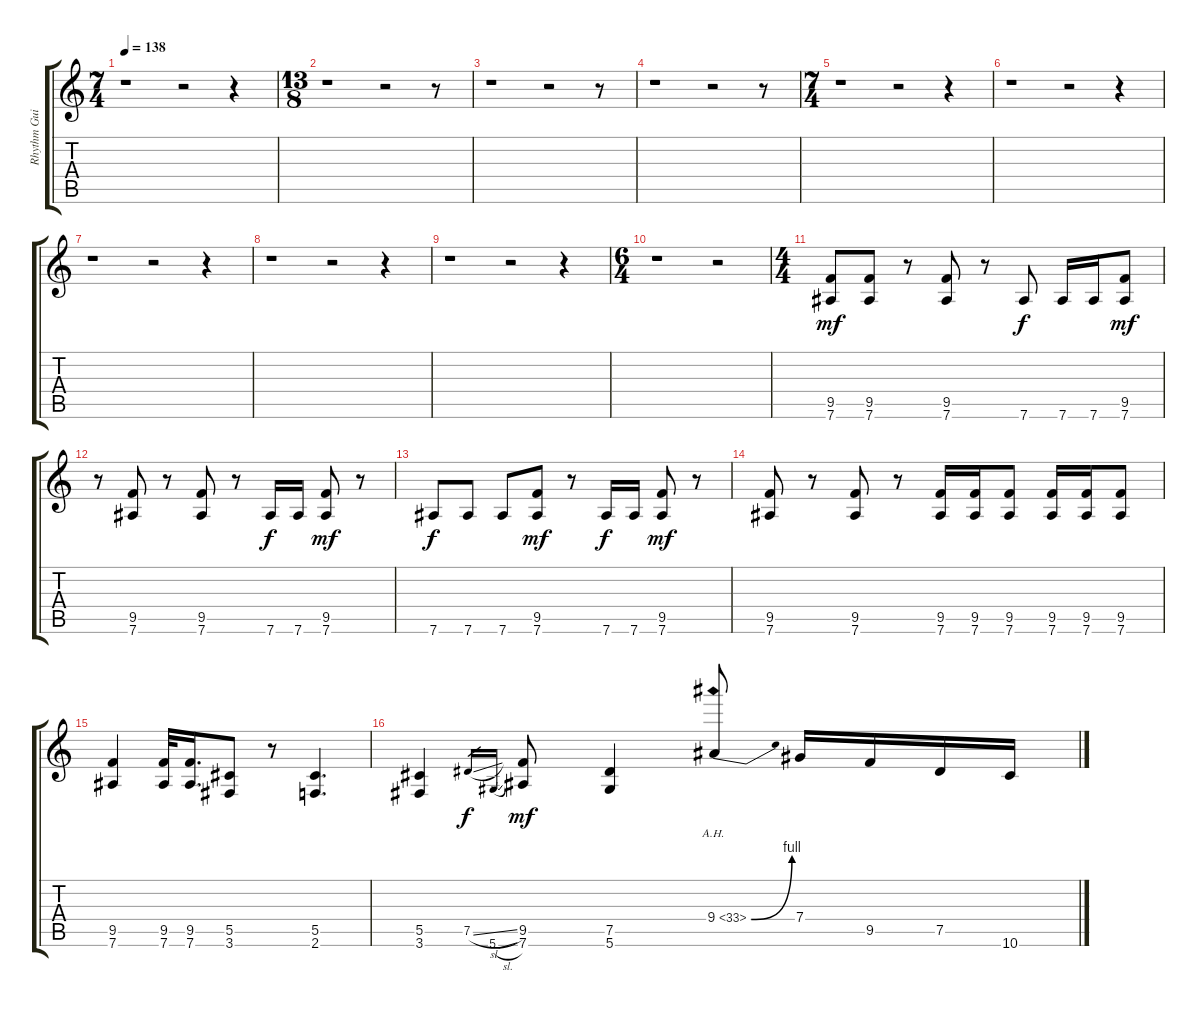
\track ("Rhythm Guitar L" "Rhythm Gui") {instrument distortionguitar}
\staff {score tabs}
\tuning (Eb4 Bb3 Gb3 Db3 Ab2 Eb2) {hide}
\ts (7 4)
\tempo 138
\clef g2
\ks c
r.1{dy f} r.2 r.4 |
\ts (13 8)
r.1 r.2 r.8 |
r.1 r.2 r.8 |
r.1 r.2 r.8 |
\ts (7 4)
r.1 r.2 r.4 |
r.1 r.2 r.4 |
r.1 r.2 r.4 |
r.1 r.2 r.4 |
r.1 r.2 r.4 |
\ts (6 4)
r.1 r.2 |
\ts (4 4)
(9.5 7.6).8{dy mf} (9.5 7.6).8 r.8 (9.5 7.6).8 r.8 7.6.8{dy f} 7.6.16 7.6.16 (9.5 7.6).8{dy mf} |
r.8 (9.5 7.6).8 r.8 (9.5 7.6).8 r.8 7.6.16{dy f} 7.6.16 (9.5 7.6).8{dy mf} r.8 |
7.6.8{dy f} 7.6.8 7.6.8 (9.5 7.6).8{dy mf} r.8 7.6.16{dy f} 7.6.16 (9.5 7.6).8{dy mf} r.8 |
(9.5 7.6).8 r.8 (9.5 7.6).8 r.8 (9.5 7.6).16 (9.5 7.6).16 (9.5 7.6).8 (9.5 7.6).16 (9.5 7.6).16 (9.5 7.6).8 |
(9.5 7.6).4 (9.5 7.6).32 (9.5 7.6).16{d} (5.5 3.6).8 r.8 (5.5 2.6).4{d} |
(5.5 3.6).4 7.5{sl}.16{gr dy f} 5.6{sl}.16{gr} (9.5 7.6).8{dy mf} (7.5 5.6).4 9.4{be (bend 0 0 60 4) ah 24}.8 7.4.16 9.5.16 7.5.16 10.6.16
